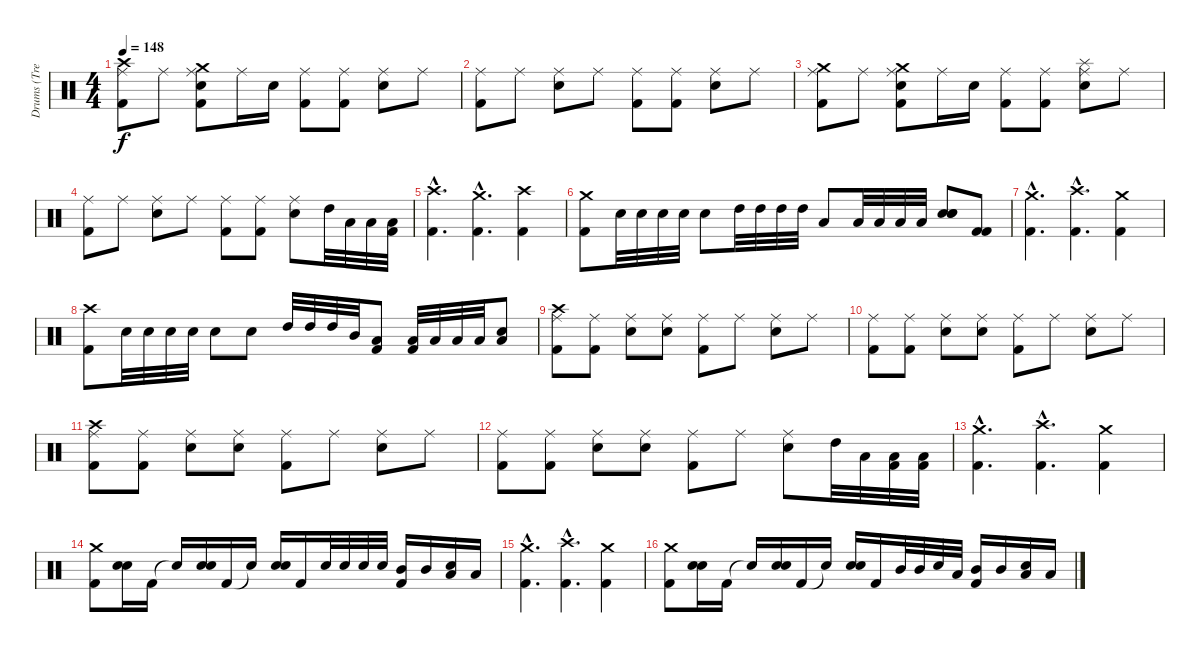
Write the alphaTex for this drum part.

\track ("Drums (Tre Cool)" "Drums (Tre") {instrument percussion}
\staff {score}
\articulation defaults
\ts (4 4)
\tempo 148
\clef neutral
\ks c
("Crash high (hit)" "Ride (middle)" "Kick (hit) 2").8{dy f} "Ride (middle)".8 ("Crash medium (hit)" "Ride (middle)" "Electric Snare (hit)" "Kick (hit) 2").8 "Ride (middle)".16 "Electric Snare (hit)".16 ("Ride (middle)" "Kick (hit) 2").8 ("Ride (middle)" "Kick (hit) 2").8 ("Ride (middle)" "Electric Snare (hit)").8 "Ride (middle)".8 |
("Ride (middle)" "Kick (hit) 2").8 "Ride (middle)".8 ("Ride (middle)" "Electric Snare (hit)").8 "Ride (middle)".8 ("Ride (middle)" "Kick (hit) 2").8 ("Ride (middle)" "Kick (hit) 2").8 ("Ride (middle)" "Electric Snare (hit)").8 "Ride (middle)".8 |
("Crash medium (hit)" "Ride (middle)" "Kick (hit) 2").8 "Ride (middle)".8 ("Crash medium (hit)" "Ride (middle)" "Electric Snare (hit)" "Kick (hit) 2").8 "Ride (middle)".16 "Electric Snare (hit)".16 ("Ride (middle)" "Kick (hit) 2").8 ("Ride (middle)" "Kick (hit) 2").8 ("Splash (hit)" "Ride (middle)" "Electric Snare (hit)").8 "Ride (middle)".8 |
("Ride (middle)" "Kick (hit) 2").8 "Ride (middle)".8 ("Ride (middle)" "Electric Snare (hit)").8 "Ride (middle)".8 ("Ride (middle)" "Kick (hit) 2").8 ("Ride (middle)" "Kick (hit) 2").8 ("Ride (middle)" "Electric Snare (hit)").8 "High Tom (hit)".32 "Low Tom (hit)".32 "Low Floor Tom (hit)".32 ("Low Floor Tom (hit)" "Kick (hit) 2").32 |
("Crash high (hit)"{hac} "Kick (hit) 2"{hac}).4{d} ("Crash medium (hit)"{hac} "Kick (hit) 2"{hac}).4{d} ("Crash high (hit)" "Kick (hit) 2").4 |
("Crash medium (hit)" "Kick (hit) 2").8 "Electric Snare (hit)".32 "Electric Snare (hit)".32 "Electric Snare (hit)".32 "Electric Snare (hit)".32 "Electric Snare (hit)".8 "High Tom (hit)".32 "High Tom (hit)".32 "High Tom (hit)".32 "High Tom (hit)".32 "Low Tom (hit)".8 "Low Tom (hit)".32 "Low Tom (hit)".32 "Low Floor Tom (hit)".32 "Low Floor Tom (hit)".32 ("Electric Snare (hit)" "Electric Snare (hit)" "Electric Snare (hit)").8 ("Kick (hit) 2" "Kick (hit) 2").8 |
("Crash medium (hit)"{hac} "Kick (hit) 2"{hac}).4{d} ("Crash high (hit)"{hac} "Kick (hit) 2"{hac}).4{d} ("Crash medium (hit)" "Kick (hit) 2").4 |
("Crash high (hit)" "Kick (hit) 2").8 "Electric Snare (hit)".32 "Electric Snare (hit)".32 "Electric Snare (hit)".32 "Electric Snare (hit)".32 "Electric Snare (hit)".8 "Electric Snare (hit)".8 "High Tom (hit)".32 "High Tom (hit)".32 "High Tom (hit)".32 "Mid Tom (hit)".32 ("Low Tom (hit)" "Kick (hit) 2").8 ("Low Tom (hit)" "Kick (hit) 2").32 "Low Tom (hit)".32 "Low Tom (hit)".32 "Low Floor Tom (hit)".32 ("Low Floor Tom (hit)" "Electric Snare (hit)").8 |
("Crash high (hit)" "Ride (middle)" "Kick (hit) 2").8 ("Ride (middle)" "Kick (hit) 2").8 ("Ride (middle)" "Electric Snare (hit)").8 ("Ride (middle)" "Electric Snare (hit)").8 ("Ride (middle)" "Kick (hit) 2").8 "Ride (middle)".8 ("Ride (middle)" "Electric Snare (hit)").8 "Ride (middle)".8 |
("Ride (middle)" "Kick (hit) 2").8 ("Ride (middle)" "Kick (hit) 2").8 ("Ride (middle)" "Electric Snare (hit)").8 ("Ride (middle)" "Electric Snare (hit)").8 ("Ride (middle)" "Kick (hit) 2").8 "Ride (middle)".8 ("Ride (middle)" "Electric Snare (hit)").8 "Ride (middle)".8 |
("Crash high (hit)" "Ride (middle)" "Kick (hit) 2").8 ("Ride (middle)" "Kick (hit) 2").8 ("Ride (middle)" "Electric Snare (hit)").8 ("Ride (middle)" "Electric Snare (hit)").8 ("Ride (middle)" "Kick (hit) 2").8 "Ride (middle)".8 ("Ride (middle)" "Electric Snare (hit)").8 "Ride (middle)".8 |
("Ride (middle)" "Kick (hit) 2").8 ("Ride (middle)" "Kick (hit) 2").8 ("Ride (middle)" "Electric Snare (hit)").8 ("Ride (middle)" "Electric Snare (hit)").8 ("Ride (middle)" "Kick (hit) 2").8 "Ride (middle)".8 ("Ride (middle)" "Electric Snare (hit)").8 "High Tom (hit)".32 "Low Tom (hit)".32 ("Low Floor Tom (hit)" "Kick (hit) 2").32 ("Low Floor Tom (hit)" "Kick (hit) 2").32 |
("Crash medium (hit)"{hac} "Kick (hit) 2"{hac}).4{d} ("Crash high (hit)"{hac} "Kick (hit) 2"{hac}).4{d} ("Crash medium (hit)" "Kick (hit) 2").4 |
("Crash medium (hit)" "Kick (hit) 2").8 ("Electric Snare (hit)" "Electric Snare (hit)").16 "Kick (hit) 2".16 "Snare (hit)"{t}.16 ("Electric Snare (hit)" "Electric Snare (hit)").16 "Kick (hit) 2".16 "Snare (hit)"{t}.16 ("Electric Snare (hit)" "Electric Snare (hit)").16 "Kick (hit) 2".16 "Electric Snare (hit)".32 "Electric Snare (hit)".32 "Electric Snare (hit)".32 "Electric Snare (hit)".32 ("Mid Tom (hit)" "Kick (hit) 2").16 "Mid Tom (hit)".16 ("Electric Snare (hit)" "Low Tom (hit)").16 "Low Floor Tom (hit)".16 |
("Crash medium (hit)"{hac} "Kick (hit) 2"{hac}).4{d} ("Crash high (hit)"{hac} "Kick (hit) 2"{hac}).4{d} ("Crash medium (hit)" "Kick (hit) 2").4 |
("Crash medium (hit)" "Kick (hit) 2").8 ("Electric Snare (hit)" "Electric Snare (hit)").16 "Kick (hit) 2".16 "Snare (hit)"{t}.16 ("Electric Snare (hit)" "Electric Snare (hit)").16 "Kick (hit) 2".16 "Snare (hit)"{t}.16 ("Electric Snare (hit)" "Electric Snare (hit)").16 "Kick (hit) 2".16 "Mid Tom (hit)".32 "Mid Tom (hit)".32 "Electric Snare (hit)".32 "Low Floor Tom (hit)".32 ("Mid Tom (hit)" "Kick (hit) 2").16 "Mid Tom (hit)".16 ("Electric Snare (hit)" "Low Tom (hit)").16 "Low Floor Tom (hit)".16
